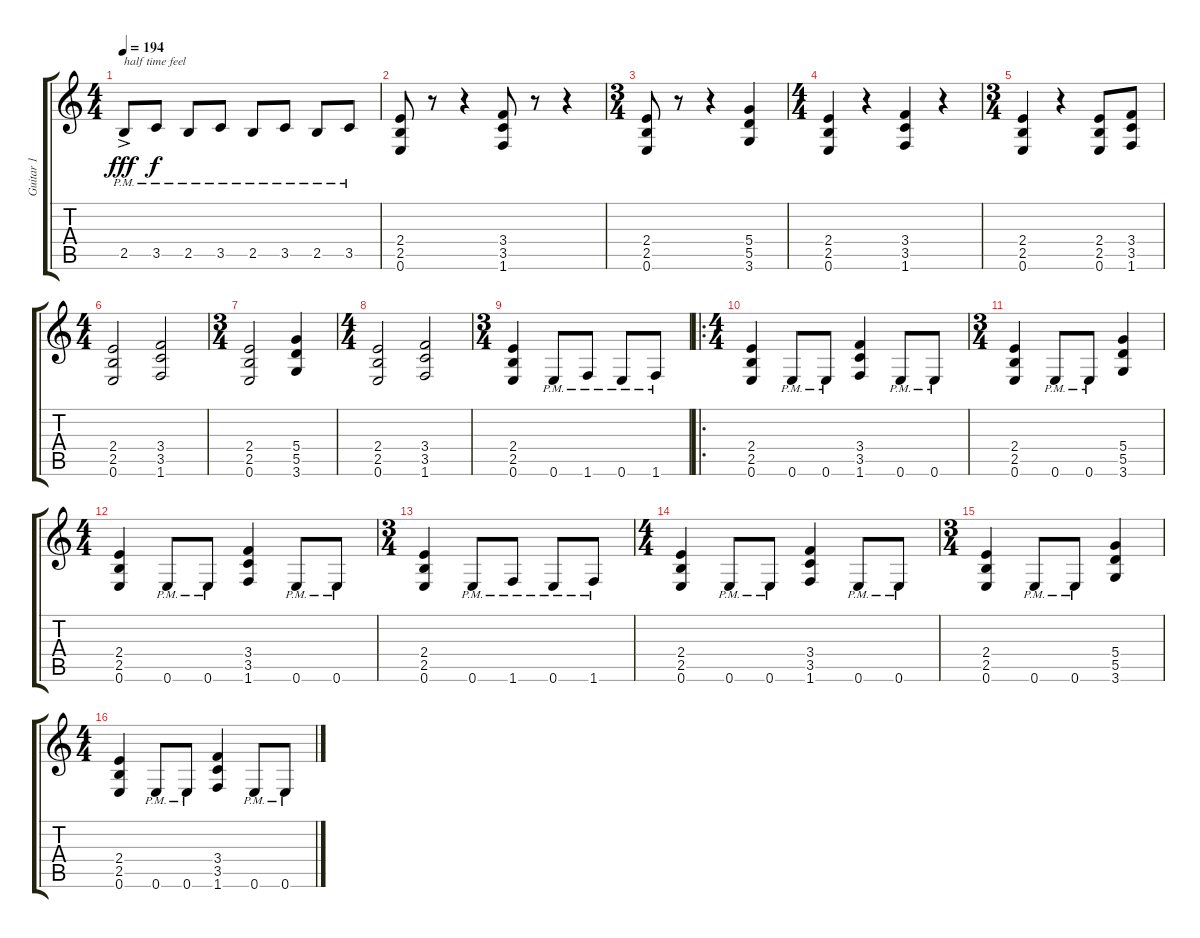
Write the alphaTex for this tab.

\track ("Guitar 1" "Guitar 1") {instrument distortionguitar}
\staff {score tabs}
\tuning (E4 B3 G3 D3 A2 E2) {hide}
\ts (4 4)
\tempo 194
\clef g2
\ks c
2.5{ac pm}.8{txt "half time feel" dy fff instrument distortionguitar} 3.5{pm}.8{dy f} 2.5{pm}.8 3.5{pm}.8 2.5{pm}.8 3.5{pm}.8 2.5{pm}.8 3.5{pm}.8 |
(2.4 2.5 0.6).8 r.8 r.4 (3.4 3.5 1.6).8 r.8 r.4 |
\ts (3 4)
(2.4 2.5 0.6).8 r.8 r.4 (5.4 5.5 3.6).4 |
\ts (4 4)
(2.4 2.5 0.6).4 r.4 (3.4 3.5 1.6).4 r.4 |
\ts (3 4)
(2.4 2.5 0.6).4 r.4 (2.4 2.5 0.6).8 (3.4 3.5 1.6).8 |
\ts (4 4)
(2.4 2.5 0.6).2 (3.4 3.5 1.6).2 |
\ts (3 4)
(2.4 2.5 0.6).2 (5.4 5.5 3.6).4 |
\ts (4 4)
(2.4 2.5 0.6).2 (3.4 3.5 1.6).2 |
\ts (3 4)
(2.4 2.5 0.6).4 0.6{pm}.8 1.6{pm}.8 0.6{pm}.8 1.6{pm}.8 |
\ro
\ts (4 4)
(2.4 2.5 0.6).4 0.6{pm}.8 0.6{pm}.8 (3.4 3.5 1.6).4 0.6{pm}.8 0.6{pm}.8 |
\ts (3 4)
(2.4 2.5 0.6).4 0.6{pm}.8 0.6{pm}.8 (5.4 5.5 3.6).4 |
\ts (4 4)
(2.4 2.5 0.6).4 0.6{pm}.8 0.6{pm}.8 (3.4 3.5 1.6).4 0.6{pm}.8 0.6{pm}.8 |
\ts (3 4)
(2.4 2.5 0.6).4 0.6{pm}.8 1.6{pm}.8 0.6{pm}.8 1.6{pm}.8 |
\ts (4 4)
(2.4 2.5 0.6).4 0.6{pm}.8 0.6{pm}.8 (3.4 3.5 1.6).4 0.6{pm}.8 0.6{pm}.8 |
\ts (3 4)
(2.4 2.5 0.6).4 0.6{pm}.8 0.6{pm}.8 (5.4 5.5 3.6).4 |
\ts (4 4)
(2.4 2.5 0.6).4 0.6{pm}.8 0.6{pm}.8 (3.4 3.5 1.6).4 0.6{pm}.8 0.6{pm}.8
